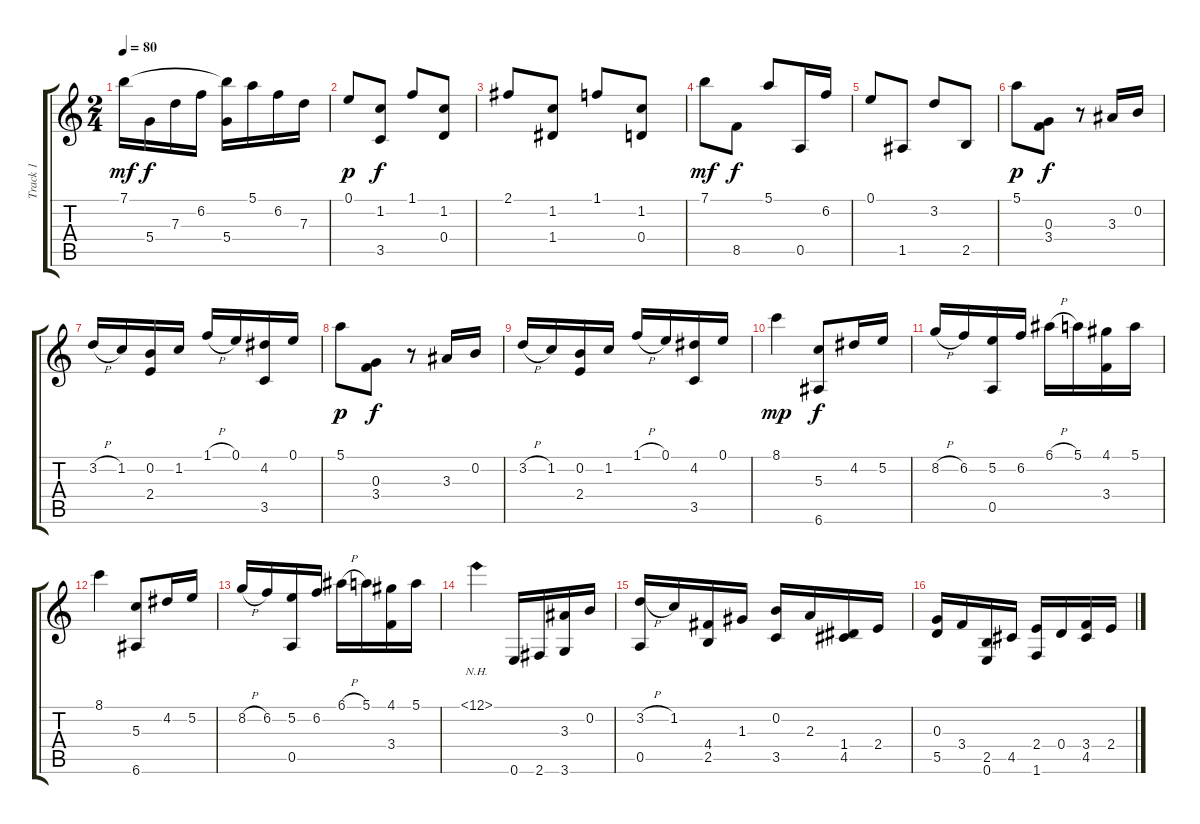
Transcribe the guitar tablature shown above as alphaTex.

\track ("Track 1" "Track 1") {instrument acousticguitarnylon}
\staff {score tabs}
\tuning (E4 B3 G3 D3 A2 E2) {hide}
\ts (2 4)
\tempo 80
\clef g2
\ks c
7.1.16{dy mf} 5.4.16{dy f} 7.3.16 6.2.16 (7.1{t} 5.4).16 5.1.16 6.2.16 7.3.16 |
0.1.8{dy p} (1.2 3.5).8{dy f} 1.1.8 (1.2 0.4).8 |
2.1.8 (1.2 1.4).8 1.1.8 (1.2 0.4).8 |
7.1.8{dy mf} 8.5.8{dy f} 5.1.8 0.5.16 6.2.16 |
0.1.8 1.5.8 3.2.8 2.5.8 |
5.1.8{dy p} (0.3 3.4).8{dy f} r.8 3.3.16 0.2.16 |
3.2{h}.16 1.2.16 (0.2 2.4).16 1.2.16 1.1{h}.16 0.1.16 (4.2 3.5).16 0.1.16 |
5.1.8{dy p} (0.3 3.4).8{dy f} r.8 3.3.16 0.2.16 |
3.2{h}.16 1.2.16 (0.2 2.4).16 1.2.16 1.1{h}.16 0.1.16 (4.2 3.5).16 0.1.16 |
8.1.4{dy mp} (5.3 6.6).8{dy f} 4.2.16 5.2.16 |
8.2{h}.16 6.2.16 (5.2 0.5).16 6.2.16 6.1{h}.16 5.1.16 (4.1 3.4).16 5.1.16 |
8.1.4 (5.3 6.6).8 4.2.16 5.2.16 |
8.2{h}.16 6.2.16 (5.2 0.5).16 6.2.16 6.1{h}.16 5.1.16 (4.1 3.4).16 5.1.16 |
12.1{nh}.4 0.6.16 2.6.16 (3.3 3.6).16 0.2.16 |
(3.2{h} 0.5).16 1.2.16 (4.4 2.5).16 1.3.16 (0.2 3.5).16 2.3.16 (1.4 4.5).16 2.4.16 |
(0.3 5.5).16 3.4.16 (2.5 0.6).16 4.5.16 (2.4 1.6).16 0.4.16 (3.4 4.5).16 2.4.16
